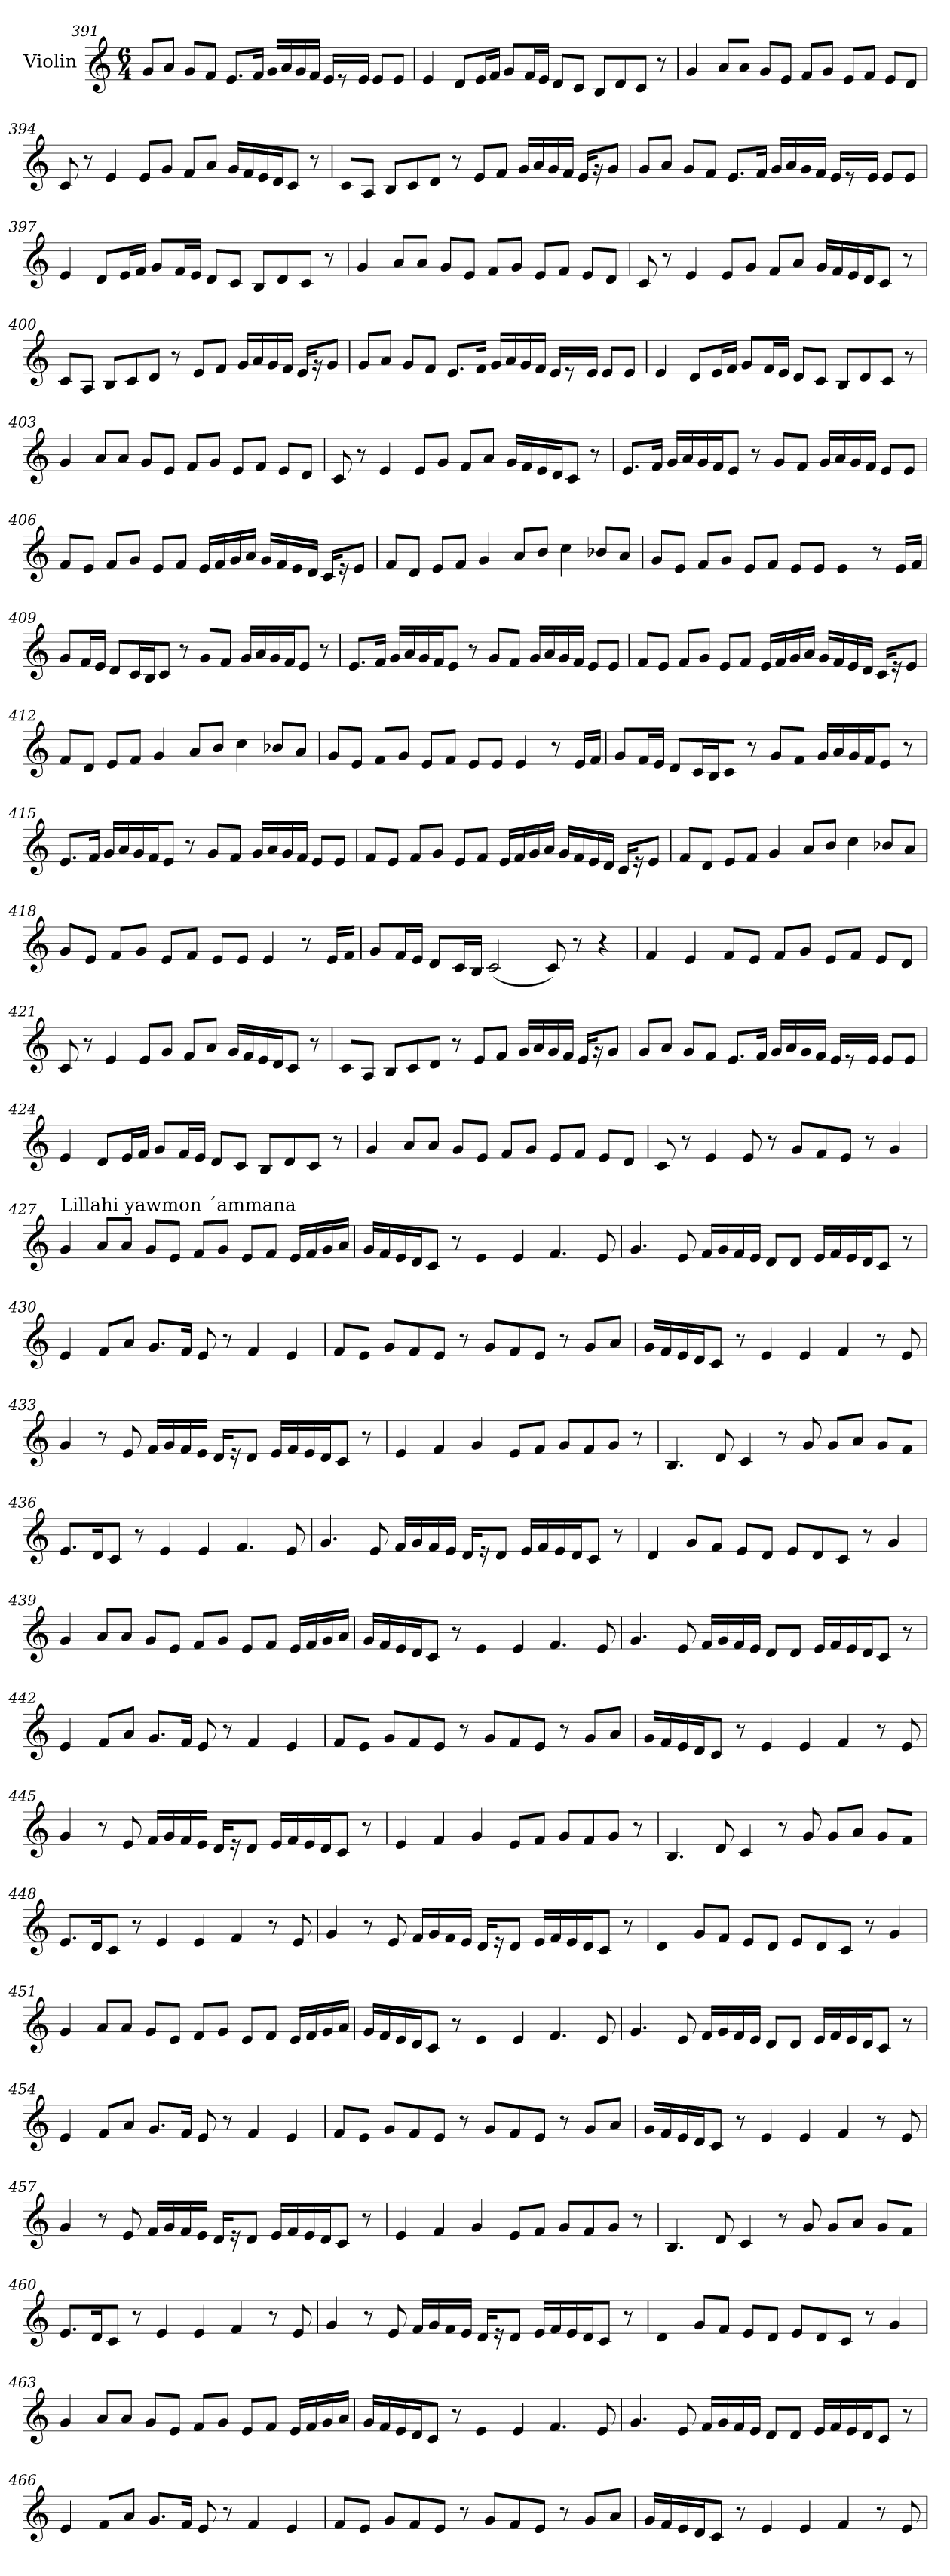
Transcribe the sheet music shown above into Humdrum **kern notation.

**kern
*part1
*staff1
*I"Violin
*clefG2
*k[]
*M6/4
=391
8g/L
8a/J
8g/L
8f/J
8.e/L
16f/Jk
16g/LL
16a/
16g/
16f/JJ
16e/LL
8r
16e/JJ
8e/L
8e/J
!!LO:PB:g=z
=392
4e/
8d/L
16e/L
16f/JJ
8g/L
16f/L
16e/JJ
8d/L
8c/J
8B/L
8d/
8c/J
8r
=393
4g/
8a/L
8a/J
8g/L
8e/J
8f/L
8g/J
8e/L
8f/J
8e/L
8d/J
=394
8c/
8r
4e/
8e/L
8g/J
8f/L
8a/J
16g/LL
16f/
16e/
16d/J
8c/J
8r
!!LO:LB:g=z
=395
8c/L
8A/J
8B/L
8c/
8d/J
8r
8e/L
8f/J
16g/LL
16a/
16g/
16f/JJ
16e/KL
16r
8g/J
=396
8g/L
8a/J
8g/L
8f/J
8.e/L
16f/Jk
16g/LL
16a/
16g/
16f/JJ
16e/LL
8r
16e/JJ
8e/L
8e/J
!!LO:LB:g=z
=397
4e/
8d/L
16e/L
16f/JJ
8g/L
16f/L
16e/JJ
8d/L
8c/J
8B/L
8d/
8c/J
8r
=398
4g/
8a/L
8a/J
8g/L
8e/J
8f/L
8g/J
8e/L
8f/J
8e/L
8d/J
=399
8c/
8r
4e/
8e/L
8g/J
8f/L
8a/J
16g/LL
16f/
16e/
16d/J
8c/J
8r
!!LO:LB:g=z
=400
8c/L
8A/J
8B/L
8c/
8d/J
8r
8e/L
8f/J
16g/LL
16a/
16g/
16f/JJ
16e/KL
16r
8g/J
=401
8g/L
8a/J
8g/L
8f/J
8.e/L
16f/Jk
16g/LL
16a/
16g/
16f/JJ
16e/LL
8r
16e/JJ
8e/L
8e/J
!!LO:LB:g=z
=402
4e/
8d/L
16e/L
16f/JJ
8g/L
16f/L
16e/JJ
8d/L
8c/J
8B/L
8d/
8c/J
8r
=403
4g/
8a/L
8a/J
8g/L
8e/J
8f/L
8g/J
8e/L
8f/J
8e/L
8d/J
=404
8c/
8r
4e/
8e/L
8g/J
8f/L
8a/J
16g/LL
16f/
16e/
16d/J
8c/J
8r
!!LO:LB:g=z
=405
8.e/L
16f/Jk
16g/LL
16a/
16g/
16f/J
8e/J
8r
8g/L
8f/J
16g/LL
16a/
16g/
16f/JJ
8e/L
8e/J
=406
8f/L
8e/J
8f/L
8g/J
8e/L
8f/J
16e/LL
16f/
16g/
16a/JJ
16g/LL
16f/
16e/
16d/JJ
16c/KL
16r
8e/J
!!LO:LB:g=z
=407
8f/L
8d/J
8e/L
8f/J
4g/
8a/L
8b/J
4cc\
8b-X/L
8a/J
=408
8g/L
8e/J
8f/L
8g/J
8e/L
8f/J
8e/L
8e/J
4e/
8r
16e/LL
16f/JJ
=409
8g/L
16f/L
16e/JJ
8d/L
16c/L
16B/J
8c/J
8r
8g/L
8f/J
16g/LL
16a/
16g/
16f/J
8e/J
8r
!!LO:LB:g=z
=410
8.e/L
16f/Jk
16g/LL
16a/
16g/
16f/J
8e/J
8r
8g/L
8f/J
16g/LL
16a/
16g/
16f/JJ
8e/L
8e/J
=411
8f/L
8e/J
8f/L
8g/J
8e/L
8f/J
16e/LL
16f/
16g/
16a/JJ
16g/LL
16f/
16e/
16d/JJ
16c/KL
16r
8e/J
!!LO:PB:g=z
=412
8f/L
8d/J
8e/L
8f/J
4g/
8a/L
8b/J
4cc\
8b-X/L
8a/J
=413
8g/L
8e/J
8f/L
8g/J
8e/L
8f/J
8e/L
8e/J
4e/
8r
16e/LL
16f/JJ
=414
8g/L
16f/L
16e/JJ
8d/L
16c/L
16B/J
8c/J
8r
8g/L
8f/J
16g/LL
16a/
16g/
16f/J
8e/J
8r
!!LO:LB:g=z
=415
8.e/L
16f/Jk
16g/LL
16a/
16g/
16f/J
8e/J
8r
8g/L
8f/J
16g/LL
16a/
16g/
16f/JJ
8e/L
8e/J
=416
8f/L
8e/J
8f/L
8g/J
8e/L
8f/J
16e/LL
16f/
16g/
16a/JJ
16g/LL
16f/
16e/
16d/JJ
16c/KL
16r
8e/J
!!LO:LB:g=z
=417
8f/L
8d/J
8e/L
8f/J
4g/
8a/L
8b/J
4cc\
8b-X/L
8a/J
=418
8g/L
8e/J
8f/L
8g/J
8e/L
8f/J
8e/L
8e/J
4e/
8r
16e/LL
16f/JJ
=419
8g/L
16f/L
16e/JJ
8d/L
16c/L
16B/JJ
(<2c/
8c/)
8r
4r
!!LO:LB:g=z
=420
4f/
4e/
8f/L
8e/J
8f/L
8g/J
8e/L
8f/J
8e/L
8d/J
=421
8c/
8r
4e/
8e/L
8g/J
8f/L
8a/J
16g/LL
16f/
16e/
16d/J
8c/J
8r
=422
8c/L
8A/J
8B/L
8c/
8d/J
8r
8e/L
8f/J
16g/LL
16a/
16g/
16f/JJ
16e/KL
16r
8g/J
!!LO:LB:g=z
=423
8g/L
8a/J
8g/L
8f/J
8.e/L
16f/Jk
16g/LL
16a/
16g/
16f/JJ
16e/LL
8r
16e/JJ
8e/L
8e/J
=424
4e/
8d/L
16e/L
16f/JJ
8g/L
16f/L
16e/JJ
8d/L
8c/J
8B/L
8d/
8c/J
8r
=425
4g/
8a/L
8a/J
8g/L
8e/J
8f/L
8g/J
8e/L
8f/J
8e/L
8d/J
!!LO:LB:g=z
=426
8c/
8r
4e/
8e/
8r
8g/L
8f/
8e/J
8r
4g/
=427
!LO:TX:a:t=Lillahi yawmon ´ammana
4g/
8a/L
8a/J
8g/L
8e/J
8f/L
8g/J
8e/L
8f/J
16e/LL
16f/
16g/
16a/JJ
=428
16g/LL
16f/
16e/
16d/J
8c/J
8r
4e/
4e/
4.f/
8e/
!!LO:LB:g=z
=429
4.g/
8e/
16f/LL
16g/
16f/
16e/JJ
8d/L
8d/J
16e/LL
16f/
16e/
16d/J
8c/J
8r
=430
4e/
8f/L
8a/J
8.g/L
16f/Jk
8e/
8r
4f/
4e/
=431
8f/L
8e/J
8g/L
8f/
8e/J
8r
8g/L
8f/
8e/J
8r
8g/L
8a/J
!!LO:LB:g=z
=432
16g/LL
16f/
16e/
16d/J
8c/J
8r
4e/
4e/
4f/
8r
8e/
=433
4g/
8r
8e/
16f/LL
16g/
16f/
16e/JJ
16d/KL
16r
8d/J
16e/LL
16f/
16e/
16d/J
8c/J
8r
=434
4e/
4f/
4g/
8e/L
8f/J
8g/L
8f/
8g/J
8r
!!LO:PB:g=z
=435
4.B/
8d/
4c/
8r
8g/
8g/L
8a/J
8g/L
8f/J
=436
8.e/L
16d/K
8c/J
8r
4e/
4e/
4.f/
8e/
=437
4.g/
8e/
16f/LL
16g/
16f/
16e/JJ
16d/KL
16r
8d/J
16e/LL
16f/
16e/
16d/J
8c/J
8r
!!LO:LB:g=z
=438
4d/
8g/L
8f/J
8e/L
8d/J
8e/L
8d/
8c/J
8r
4g/
=439
4g/
8a/L
8a/J
8g/L
8e/J
8f/L
8g/J
8e/L
8f/J
16e/LL
16f/
16g/
16a/JJ
=440
16g/LL
16f/
16e/
16d/J
8c/J
8r
4e/
4e/
4.f/
8e/
!!LO:LB:g=z
=441
4.g/
8e/
16f/LL
16g/
16f/
16e/JJ
8d/L
8d/J
16e/LL
16f/
16e/
16d/J
8c/J
8r
=442
4e/
8f/L
8a/J
8.g/L
16f/Jk
8e/
8r
4f/
4e/
=443
8f/L
8e/J
8g/L
8f/
8e/J
8r
8g/L
8f/
8e/J
8r
8g/L
8a/J
!!LO:LB:g=z
=444
16g/LL
16f/
16e/
16d/J
8c/J
8r
4e/
4e/
4f/
8r
8e/
=445
4g/
8r
8e/
16f/LL
16g/
16f/
16e/JJ
16d/KL
16r
8d/J
16e/LL
16f/
16e/
16d/J
8c/J
8r
=446
4e/
4f/
4g/
8e/L
8f/J
8g/L
8f/
8g/J
8r
!!LO:LB:g=z
=447
4.B/
8d/
4c/
8r
8g/
8g/L
8a/J
8g/L
8f/J
=448
8.e/L
16d/K
8c/J
8r
4e/
4e/
4f/
8r
8e/
=449
4g/
8r
8e/
16f/LL
16g/
16f/
16e/JJ
16d/KL
16r
8d/J
16e/LL
16f/
16e/
16d/J
8c/J
8r
!!LO:LB:g=z
=450
4d/
8g/L
8f/J
8e/L
8d/J
8e/L
8d/
8c/J
8r
4g/
=451
4g/
8a/L
8a/J
8g/L
8e/J
8f/L
8g/J
8e/L
8f/J
16e/LL
16f/
16g/
16a/JJ
=452
16g/LL
16f/
16e/
16d/J
8c/J
8r
4e/
4e/
4.f/
8e/
!!LO:LB:g=z
=453
4.g/
8e/
16f/LL
16g/
16f/
16e/JJ
8d/L
8d/J
16e/LL
16f/
16e/
16d/J
8c/J
8r
=454
4e/
8f/L
8a/J
8.g/L
16f/Jk
8e/
8r
4f/
4e/
=455
8f/L
8e/J
8g/L
8f/
8e/J
8r
8g/L
8f/
8e/J
8r
8g/L
8a/J
!!LO:LB:g=z
=456
16g/LL
16f/
16e/
16d/J
8c/J
8r
4e/
4e/
4f/
8r
8e/
=457
4g/
8r
8e/
16f/LL
16g/
16f/
16e/JJ
16d/KL
16r
8d/J
16e/LL
16f/
16e/
16d/J
8c/J
8r
=458
4e/
4f/
4g/
8e/L
8f/J
8g/L
8f/
8g/J
8r
!!LO:PB:g=z
=459
4.B/
8d/
4c/
8r
8g/
8g/L
8a/J
8g/L
8f/J
=460
8.e/L
16d/K
8c/J
8r
4e/
4e/
4f/
8r
8e/
=461
4g/
8r
8e/
16f/LL
16g/
16f/
16e/JJ
16d/KL
16r
8d/J
16e/LL
16f/
16e/
16d/J
8c/J
8r
!!LO:LB:g=z
=462
4d/
8g/L
8f/J
8e/L
8d/J
8e/L
8d/
8c/J
8r
4g/
=463
4g/
8a/L
8a/J
8g/L
8e/J
8f/L
8g/J
8e/L
8f/J
16e/LL
16f/
16g/
16a/JJ
=464
16g/LL
16f/
16e/
16d/J
8c/J
8r
4e/
4e/
4.f/
8e/
!!LO:LB:g=z
=465
4.g/
8e/
16f/LL
16g/
16f/
16e/JJ
8d/L
8d/J
16e/LL
16f/
16e/
16d/J
8c/J
8r
=466
4e/
8f/L
8a/J
8.g/L
16f/Jk
8e/
8r
4f/
4e/
=467
8f/L
8e/J
8g/L
8f/
8e/J
8r
8g/L
8f/
8e/J
8r
8g/L
8a/J
!!LO:LB:g=z
=468
16g/LL
16f/
16e/
16d/J
8c/J
8r
4e/
4e/
4f/
8r
8e/
=
*-
